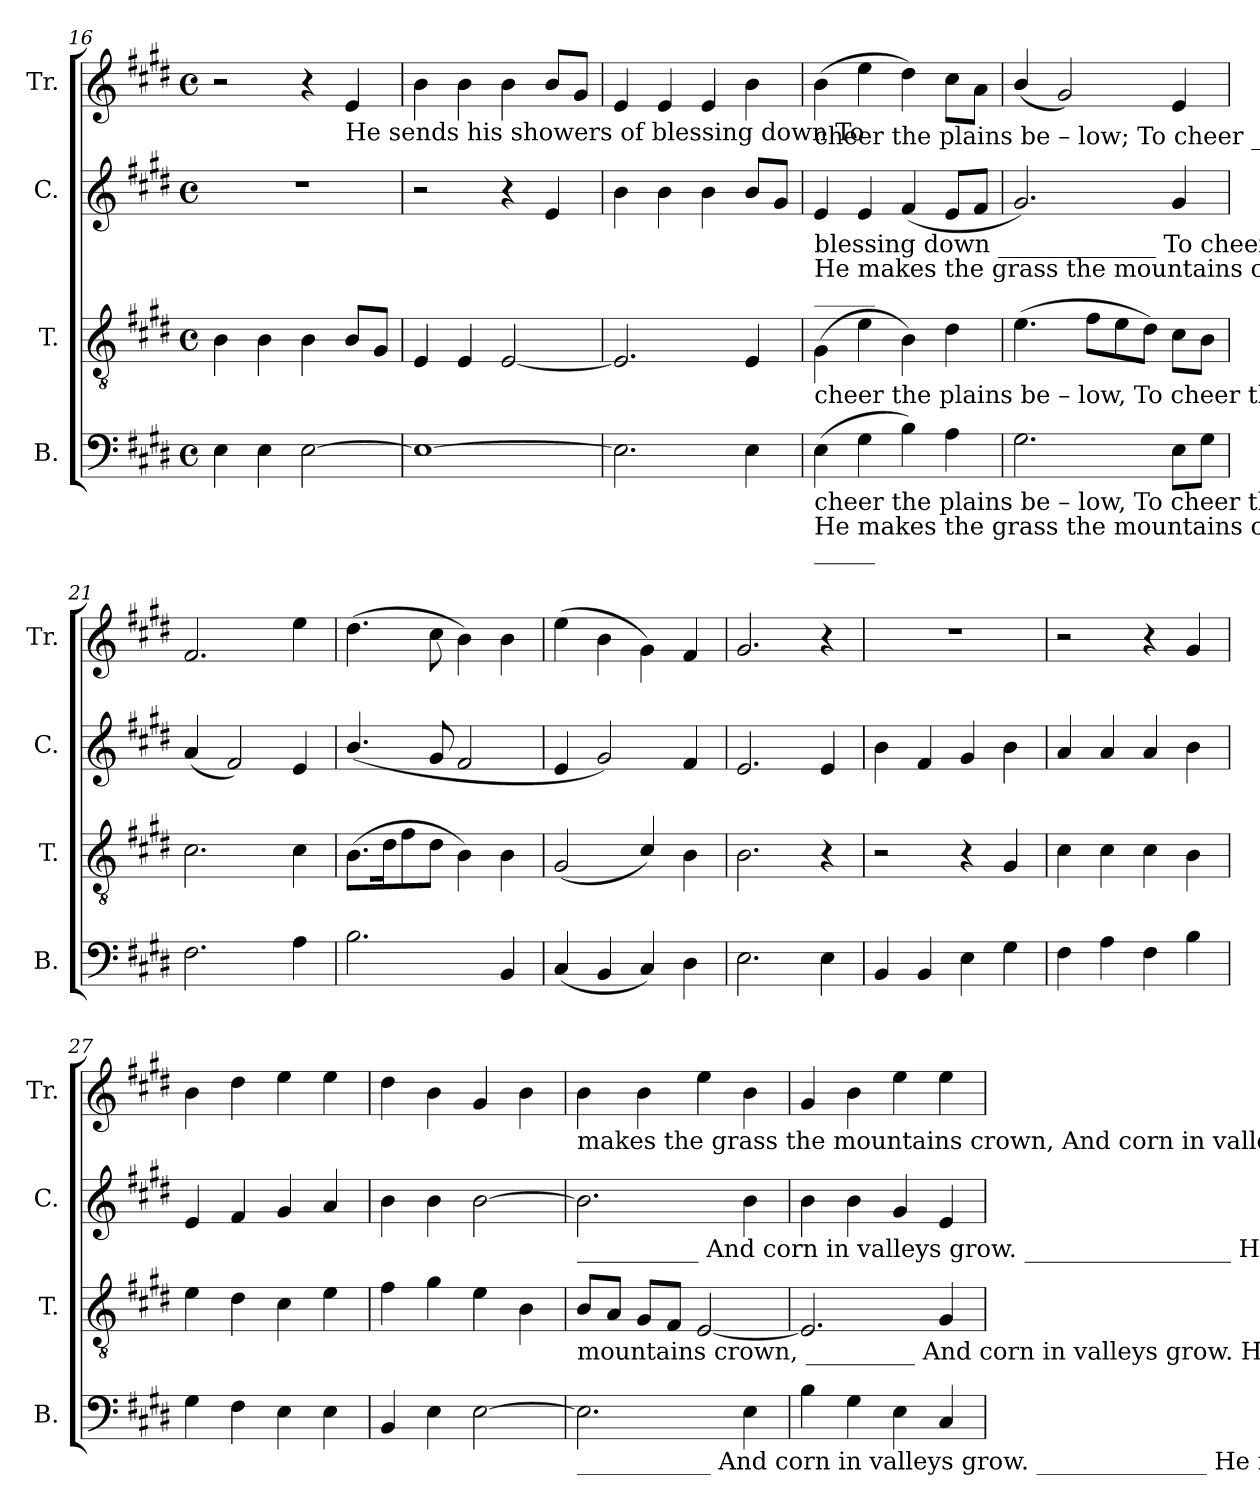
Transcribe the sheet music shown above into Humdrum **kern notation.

**kern	**kern	**kern	**kern
*part4	*part3	*part2	*part1
*staff4	*staff3	*staff2	*staff1
*I"B.	*I"T.	*I"C.	*I"Tr.
*I'B.	*I'T.	*I'C.	*I'Tr.
*clefF4	*clefGv2	*clefG2	*clefG2
*k[f#c#g#d#]	*k[f#c#g#d#]	*k[f#c#g#d#]	*k[f#c#g#d#]
*M4/4	*M4/4	*M4/4	*M4/4
*met(c)	*met(c)	*met(c)	*met(c)
=16	=16	=16	=16
4E!\	4B!\	1r	2r
4E!\	4B!\	.	.
[2E!\	4B!\	.	4r
!	!	!	!LO:TX:b:t=He sends his showers of blessing down To
.	8B!/L	.	4e!/
.	8G#!/J	.	.
=17	=17	=17	=17
1E!_	4E!/	2r	4b!\
.	4E!/	.	4b!\
.	[2E!/	4r	4b!\
.	.	4e!/	8b!/L
.	.	.	8g#!/J
=18	=18	=18	=18
2.E!\]	2.E!/]	4b!\	4e!/
.	.	4b!\	4e!/
.	.	4b!\	4e!/
4E!\	4E!/	8b!/L	4b!\
.	.	8g#!/J	.
!!LO:PB:g=z
=19	=19	=19	=19
!	!	!	!LO:TX:b:t=cheer       the         plains             be    –   low;  To    cheer _________   the   plains       be  – low.                                                     He makes the grass the mountains crown, He
!	!	!LO:TX:b:t=blessing down _____________   To        cheer  the  plains _____________________  be – low;	!
!	!	!LO:TX:b:t=He makes the grass the mountains crown, He makes the grass the mountains crown,	!
!	!	!LO:TX:b:t=_____	!
!	!LO:TX:b:t=cheer      the       plains              be    –    low,   To     cheer                   the     plains    be  –  low;                       He makes the grass the mountains crown, He makes the grass the	!	!
!LO:TX:b:t=cheer        the       plains               be   –  low,    To    cheer                     the    plains   be – low;	!	!	!
!LO:TX:b:t=He makes the grass the mountains crown, He makes the grass the mountains crown	!	!	!
!LO:TX:b:t=_____	!	!	!
(>4E!\	(>4G#!\	4e!/	(>4b!\
4G#!\	4e!\	4e!/	4ee!\
4B!\)	4B!\)	(<4f#!/	4dd#!\)
4A!\	4d#!\	8e!/L	8cc#!\L
.	.	8f#!/J	8a!\J
=20	=20	=20	=20
2.G#!\	(>4.e!\	2.g#!/)	(<4b!/
.	.	.	2g#!/)
.	8f#!\L	.	.
.	8e!\	.	.
.	8d#!\J)	.	.
8E!\L	8c#!\L	4g#!/	4e!/
8G#!\J	8B!\J	.	.
=21	=21	=21	=21
2.F#!\	2.c#!\	(<4a!/	2.f#!/
.	.	2f#!/)	.
4A!\	4c#!\	4e!/	4ee!\
=22	=22	=22	=22
2.B!\	(>8.B!\L	(<4.b!/	(>4.dd#!\
.	16d#!\K	.	.
.	8f#!\	.	.
.	8d#!\J	8g#!/	8cc#!\
.	4B!\)	2f#!/	4b!\)
4BB!/	4B!\	.	4b!\
=23	=23	=23	=23
(<4C#!/	(<2G#!/	4e!/	(>4ee!\
4BB!/	.	2g#!/)	4b!\
4C#!/)	4c#!/)	.	4g#!\)
4D#!\	4B!\	4f#!/	4f#!/
=24	=24	=24	=24
2.E!\	2.B!\	2.e!/	2.g#!/
4E!\	4r	4e!/	4r
=25	=25	=25	=25
4BB!/	2r	4b!\	1r
4BB!/	.	4f#!/	.
4E!\	4r	4g#!/	.
4G#!\	4G#!/	4b!\	.
=26	=26	=26	=26
4F#!\	4c#!\	4a!/	2r
4A!\	4c#!\	4a!/	.
4F#!\	4c#!\	4a!/	4r
4B!\	4B!\	4b!\	4g#!/
=27	=27	=27	=27
4G#!\	4e!\	4e!/	4b!\
4F#!\	4d#!\	4f#!/	4dd#!\
4E!\	4c#!\	4g#!/	4ee!\
4E!\	4e!\	4a!/	4ee!\
=28	=28	=28	=28
4BB!/	4f#!\	4b!\	4dd#!\
4E!\	4g#!\	4b!\	4b!\
[2E!\	4e!\	[2b!\	4g#!/
.	4B!\	.	4b!\
!!LO:LB:g=z
=29	=29	=29	=29
!	!	!	!LO:TX:b:t=makes the grass the mountains crown, And corn in   valleys   grow.                                        He makes the grass the mountains crown,                              He makes the grass the
!	!	!LO:TX:b:t=__________      And   corn  in   valleys     grow. _________________                                                         He makes the grass the mountains crown, ______________	!
!	!LO:TX:b:t=mountains    crown, _________       And corn  in   valleys    grow.                    He makes the grass  the   mountains   crown,                      He makes the grass the   mountains	!	!
!LO:TX:b:t=___________     And   corn  in   valleys    grow. ______________ He makes the  grass  the   mountains   crown,                          He makes the grass the mountains crown,	!	!	!
2.E!\]	8B!/L	2.b!\]	4b!\
.	8A!/J	.	.
.	8G#!/L	.	4b!\
.	8F#!/J	.	.
.	[2E!/	.	4ee!\
4E!\	.	4b!\	4b!\
=30	=30	=30	=30
4B!\	2.E!/]	4b!\	4g#!/
4G#!\	.	4b!\	4b!\
4E!\	.	4g#!/	4ee!\
4C#!/	4G#!/	4e!/	4ee!\
=	=	=	=
*-	*-	*-	*-
